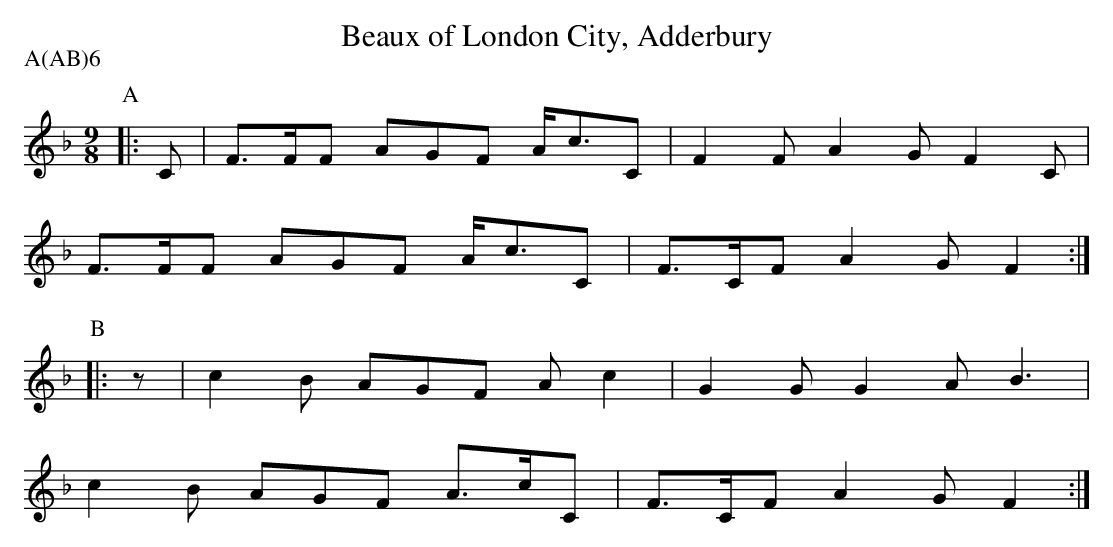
X:1
T:Beaux of London City, Adderbury
M:9/8
L:1/8
P:A(AB)6
K:F
P:A
|:C|F>FF AGF A<cC|F2 F A2G F2C|
F>FF AGF A<cC|F>CF A2G F2:|
P:B
|:z|c2B  AGF Ac2 |G2 G G2A B3 |
c2B  AGF A>cC|F>CF A2G F2:|
